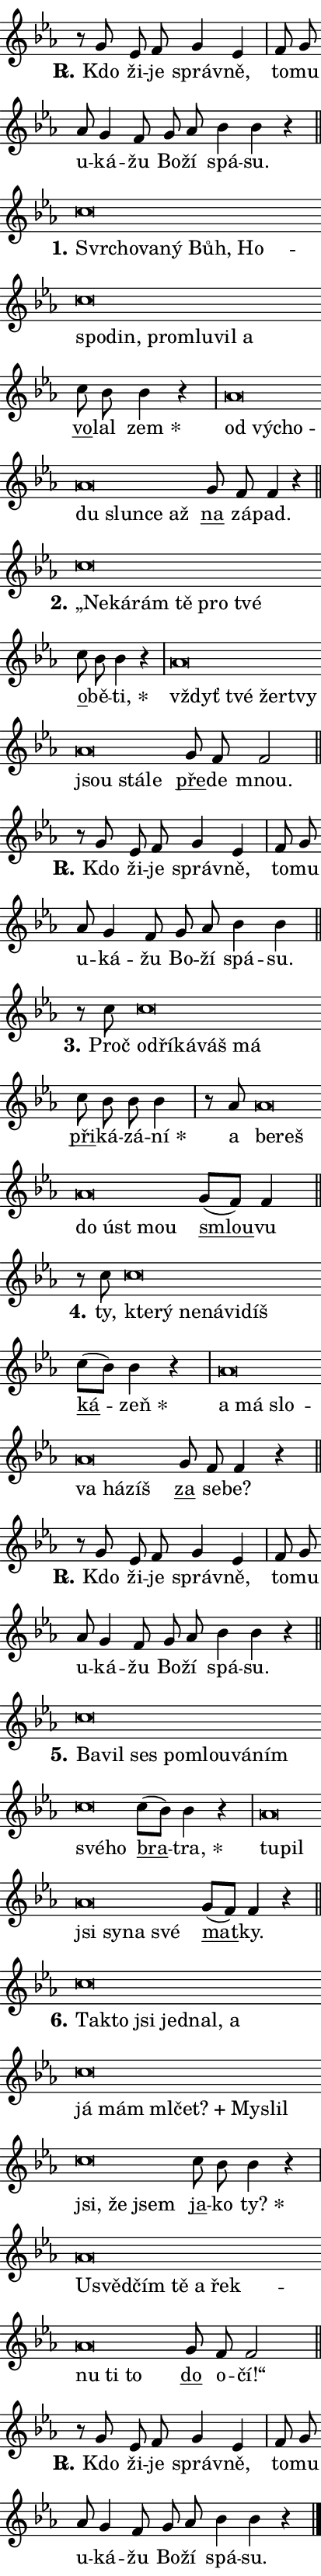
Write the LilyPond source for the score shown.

\version "2.22.1"
\header { tagline = "" }
\paper {
  indent = 0\cm
  top-margin = 0\cm
  right-margin = 0\cm
  bottom-margin = 0\cm
  left-margin = 0\cm
  paper-width = 7\cm
  page-breaking = #ly:one-page-breaking
  system-system-spacing.basic-distance = #11
  score-system-spacing.basic-distance = #11
  ragged-last = ##f
}


%% Author: Thomas Morley
%% https://lists.gnu.org/archive/html/lilypond-user/2020-05/msg00002.html
#(define (line-position grob)
"Returns position of @var[grob} in current system:
   @code{'start}, if at first time-step
   @code{'end}, if at last time-step
   @code{'middle} otherwise
"
  (let* ((col (ly:item-get-column grob))
         (ln (ly:grob-object col 'left-neighbor))
         (rn (ly:grob-object col 'right-neighbor))
         (col-to-check-left (if (ly:grob? ln) ln col))
         (col-to-check-right (if (ly:grob? rn) rn col))
         (break-dir-left
           (and
             (ly:grob-property col-to-check-left 'non-musical #f)
             (ly:item-break-dir col-to-check-left)))
         (break-dir-right
           (and
             (ly:grob-property col-to-check-right 'non-musical #f)
             (ly:item-break-dir col-to-check-right))))
        (cond ((eqv? 1 break-dir-left) 'start)
              ((eqv? -1 break-dir-right) 'end)
              (else 'middle))))

#(define (tranparent-at-line-position vctor)
  (lambda (grob)
  "Relying on @code{line-position} select the relevant enry from @var{vctor}.
Used to determine transparency,"
    (case (line-position grob)
      ((end) (not (vector-ref vctor 0)))
      ((middle) (not (vector-ref vctor 1)))
      ((start) (not (vector-ref vctor 2))))))

noteHeadBreakVisibility =
#(define-music-function (break-visibility)(vector?)
"Makes @code{NoteHead}s transparent relying on @var{break-visibility}"
#{
  \override NoteHead.transparent =
    #(tranparent-at-line-position break-visibility)
#})

#(define delete-ledgers-for-transparent-note-heads
  (lambda (grob)
    "Reads whether a @code{NoteHead} is transparent.
If so this @code{NoteHead} is removed from @code{'note-heads} from
@var{grob}, which is supposed to be @code{LedgerLineSpanner}.
As a result ledgers are not printed for this @code{NoteHead}"
    (let* ((nhds-array (ly:grob-object grob 'note-heads))
           (nhds-list
             (if (ly:grob-array? nhds-array)
                 (ly:grob-array->list nhds-array)
                 '()))
           ;; Relies on the transparent-property being done before
           ;; Staff.LedgerLineSpanner.after-line-breaking is executed.
           ;; This is fragile ...
           (to-keep
             (remove
               (lambda (nhd)
                 (ly:grob-property nhd 'transparent #f))
               nhds-list)))
      ;; TODO find a better method to iterate over grob-arrays, similiar
      ;; to filter/remove etc for lists
      ;; For now rebuilt from scratch
      (set! (ly:grob-object grob 'note-heads)  '())
      (for-each
        (lambda (nhd)
          (ly:pointer-group-interface::add-grob grob 'note-heads nhd))
        to-keep))))

hideNotes = {
  \noteHeadBreakVisibility #begin-of-line-visible
}
unHideNotes = {
  \noteHeadBreakVisibility #all-visible
}

% work-around for resetting accidentals
% https://lilypond.org/doc/v2.23/Documentation/notation/displaying-rhythms#unmetered-music
cadenzaMeasure = {
  \cadenzaOff
  \partial 1024 s1024
  \cadenzaOn
}

#(define-markup-command (accent layout props text) (markup?)
  "Underline accented syllable"
  (interpret-markup layout props
    #{\markup \override #'(offset . 4.3) \underline { #text }#}))

responsum = \markup \concat {
  "R" \hspace #-1.05 \path #0.1 #'((moveto 0 0.07) (lineto 0.9 0.8)) \hspace #0.05 "."
}

\layout {
    \context {
        \Staff
        \remove "Time_signature_engraver"
        \override LedgerLineSpanner.after-line-breaking = #delete-ledgers-for-transparent-note-heads
    }
    \context {
        \Voice {
            \override NoteHead.output-attributes = #'((class . "notehead"))
            \override Hairpin.height = #0.55
        }
    }
    \context {
        \Lyrics {
            \override StanzaNumber.output-attributes = #'((class . "stanzanumber"))
            \override LyricSpace.minimum-distance = #0.9
            \override LyricText.font-name = #"TeX Gyre Schola"
            \override LyricText.font-size = 1
            \override StanzaNumber.font-name = #"TeX Gyre Schola Bold"
            \override StanzaNumber.font-size = 1
        }
    }
}

% magnetic-lyrics.ily
%
%   written by
%     Jean Abou Samra <jean@abou-samra.fr>
%     Werner Lemberg <wl@gnu.org>
%
%   adapted by
%     Jiri Hon <jiri.hon@gmail.com>
%
% Version 2022-Apr-15

% https://www.mail-archive.com/lilypond-user@gnu.org/msg149350.html

#(define (Left_hyphen_pointer_engraver context)
   "Collect syllable-hyphen-syllable occurrences in lyrics and store
them in properties.  This engraver only looks to the left.  For
example, if the lyrics input is @code{foo -- bar}, it does the
following.

@itemize @bullet
@item
Set the @code{text} property of the @code{LyricHyphen} grob between
@q{foo} and @q{bar} to @code{foo}.

@item
Set the @code{left-hyphen} property of the @code{LyricText} grob with
text @q{foo} to the @code{LyricHyphen} grob between @q{foo} and
@q{bar}.
@end itemize

Use this auxiliary engraver in combination with the
@code{lyric-@/text::@/apply-@/magnetic-@/offset!} hook."
   (let ((hyphen #f)
         (text #f))
     (make-engraver
      (acknowledgers
       ((lyric-syllable-interface engraver grob source-engraver)
        (set! text grob)))
      (end-acknowledgers
       ((lyric-hyphen-interface engraver grob source-engraver)
        ;(when (not (grob::has-interface grob 'lyric-space-interface))
          (set! hyphen grob)));)
      ((stop-translation-timestep engraver)
       (when (and text hyphen)
         (ly:grob-set-object! text 'left-hyphen hyphen))
       (set! text #f)
       (set! hyphen #f)))))

#(define (lyric-text::apply-magnetic-offset! grob)
   "If the space between two syllables is less than the value in
property @code{LyricText@/.details@/.squash-threshold}, move the right
syllable to the left so that it gets concatenated with the left
syllable.

Use this function as a hook for
@code{LyricText@/.after-@/line-@/breaking} if the
@code{Left_@/hyphen_@/pointer_@/engraver} is active."
   (let ((hyphen (ly:grob-object grob 'left-hyphen #f)))
     (when hyphen
       (let ((left-text (ly:spanner-bound hyphen LEFT)))
         (when (grob::has-interface left-text 'lyric-syllable-interface)
           (let* ((common (ly:grob-common-refpoint grob left-text X))
                  (this-x-ext (ly:grob-extent grob common X))
                  (left-x-ext
                   (begin
                     ;; Trigger magnetism for left-text.
                     (ly:grob-property left-text 'after-line-breaking)
                     (ly:grob-extent left-text common X)))
                  ;; `delta` is the gap width between two syllables.
                  (delta (- (interval-start this-x-ext)
                            (interval-end left-x-ext)))
                  (details (ly:grob-property grob 'details))
                  (threshold (assoc-get 'squash-threshold details 0.2)))
             (when (< delta threshold)
               (let* (;; We have to manipulate the input text so that
                      ;; ligatures crossing syllable boundaries are not
                      ;; disabled.  For languages based on the Latin
                      ;; script this is essentially a beautification.
                      ;; However, for non-Western scripts it can be a
                      ;; necessity.
                      (lt (ly:grob-property left-text 'text))
                      (rt (ly:grob-property grob 'text))
                      (is-space (grob::has-interface hyphen 'lyric-space-interface))
                      (space (if is-space " " ""))
                      (space-markup (grob-interpret-markup grob " "))
                      (space-size (interval-length (ly:stencil-extent space-markup X)))
                      (extra-delta (if is-space space-size 0))
                      ;; Append new syllable.
                      (ltrt-space (if (and (string? lt) (string? rt))
                                (string-append lt space rt)
                                (make-concat-markup (list lt space rt))))
                      ;; Right-align `ltrt` to the right side.
                      (ltrt-space-markup (grob-interpret-markup
                               grob
                               (make-translate-markup
                                (cons (interval-length this-x-ext) 0)
                                (make-right-align-markup ltrt-space)))))
                 (begin
                   ;; Don't print `left-text`.
                   (ly:grob-set-property! left-text 'stencil #f)
                   ;; Set text and stencil (which holds all collected
                   ;; syllables so far) and shift it to the left.
                   (ly:grob-set-property! grob 'text ltrt-space)
                   (ly:grob-set-property! grob 'stencil ltrt-space-markup)
                   (ly:grob-translate-axis! grob (- (- delta extra-delta)) X))))))))))


#(define (lyric-hyphen::displace-bounds-first grob)
   ;; Make very sure this callback isn't triggered too early.
   (let ((left (ly:spanner-bound grob LEFT))
         (right (ly:spanner-bound grob RIGHT)))
     (ly:grob-property left 'after-line-breaking)
     (ly:grob-property right 'after-line-breaking)
     (ly:lyric-hyphen::print grob)))

squashThreshold = #0.4

\layout {
  \context {
    \Lyrics
    \consists #Left_hyphen_pointer_engraver
    \override LyricText.after-line-breaking =
      #lyric-text::apply-magnetic-offset!
    \override LyricHyphen.stencil = #lyric-hyphen::displace-bounds-first
    \override LyricText.details.squash-threshold = \squashThreshold
    \override LyricHyphen.minimum-distance = 0
    \override LyricHyphen.minimum-length = \squashThreshold
  }
}

squash = \override LyricText.details.squash-threshold = 9999
unSquash = \override LyricText.details.squash-threshold = \squashThreshold

left = \override LyricText.self-alignment-X = #LEFT
unLeft = \revert LyricText.self-alignment-X

starOffset = #(lambda (grob) 
                (let ((x_offset (ly:self-alignment-interface::aligned-on-x-parent grob)))
                  (if (= x_offset 0) 0 (+ x_offset 1.2))))

star = #(define-music-function (syllable)(string?)
"Append star separator at the end of a syllable"
#{
  \once \override LyricText.X-offset = #starOffset
  \lyricmode { \markup {
    #syllable
    \override #'((font-name . "TeX Gyre Schola Bold")) \hspace #0.2 \lower #0.65 \larger "*"
  } }
#})

starAccent = #(define-music-function (syllable)(string?)
"Append star separator at the end of a syllable and make accent"
#{
  \once \override LyricText.X-offset = #starOffset
  \lyricmode { \markup {
    \accent #syllable
    \override #'((font-name . "TeX Gyre Schola Bold")) \hspace #0.2 \lower #0.65 \larger "*"
  } }
#})

breath = #(define-music-function (syllable)(string?)
"Append breathing indicator at the end of a syllable"
#{
  \lyricmode { \markup { #syllable "+" } }
#})

optionalBreath = #(define-music-function (syllable)(string?)
"Append optional breathing indicator at the end of a syllable"
#{
  \lyricmode { \markup { #syllable "(+)" } }
#})


\score {
    <<
        \new Voice = "melody" { \cadenzaOn \key es \major \relative { r8 g' es f g4 es \cadenzaMeasure \bar "|" f8 g \bar "" as g4 f8 \bar "" g as \bar "" bes4 bes r \cadenzaMeasure \bar "||" \break }
\relative { c''\breve*1/16 \hideNotes \breve*1/16 \bar "" \breve*1/16 \bar "" \breve*1/16 \bar "" \breve*1/16 \bar "" \breve*1/16 \bar "" \breve*1/16 \bar "" \breve*1/16 \bar "" \breve*1/16 \bar "" \breve*1/16 \bar "" \breve*1/16 \breve*1/16 \bar "" \unHideNotes \bar "" c8 bes bes4 r \cadenzaMeasure \bar "|" as\breve*1/16 \hideNotes \breve*1/16 \bar "" \breve*1/16 \bar "" \breve*1/16 \bar "" \breve*1/16 \bar "" \breve*1/16 \breve*1/16 \bar "" \unHideNotes \bar "" g8 f f4 r \cadenzaMeasure \bar "||" \break }
\relative { c''\breve*1/16 \hideNotes \breve*1/16 \bar "" \breve*1/16 \bar "" \breve*1/16 \bar "" \breve*1/16 \breve*1/16 \bar "" \unHideNotes \bar "" c8 bes bes4 r \cadenzaMeasure \bar "|" as\breve*1/16 \hideNotes \breve*1/16 \bar "" \breve*1/16 \bar "" \breve*1/16 \bar "" \breve*1/16 \bar "" \breve*1/16 \breve*1/16 \bar "" \unHideNotes \bar "" g8 f f2 \cadenzaMeasure \bar "||" \break }
\relative { r8 g' es f g4 es \cadenzaMeasure \bar "|" f8 g \bar "" as g4 f8 \bar "" g as \bar "" bes4 bes \cadenzaMeasure \bar "||" \break }
\relative { r8 c''8 c\breve*1/16 \hideNotes \breve*1/16 \bar "" \breve*1/16 \bar "" \breve*1/16 \breve*1/16 \bar "" \unHideNotes \bar "" c8 bes bes bes4 \cadenzaMeasure \bar "|" r8 as8 as\breve*1/16 \hideNotes \breve*1/16 \bar "" \breve*1/16 \bar "" \breve*1/16 \breve*1/16 \bar "" \unHideNotes \bar "" g8[( f)] f4 \cadenzaMeasure \bar "||" \break }
\relative { r8 c''8 c\breve*1/16 \hideNotes \breve*1/16 \bar "" \breve*1/16 \bar "" \breve*1/16 \bar "" \breve*1/16 \breve*1/16 \bar "" \unHideNotes \bar "" c8[( bes)] bes4 r \cadenzaMeasure \bar "|" as\breve*1/16 \hideNotes \breve*1/16 \bar "" \breve*1/16 \bar "" \breve*1/16 \bar "" \breve*1/16 \breve*1/16 \bar "" \unHideNotes \bar "" g8 f f4 r \cadenzaMeasure \bar "||" \break }
\relative { r8 g' es f g4 es \cadenzaMeasure \bar "|" f8 g \bar "" as g4 f8 \bar "" g as \bar "" bes4 bes r \cadenzaMeasure \bar "||" \break }
\relative { c''\breve*1/16 \hideNotes \breve*1/16 \bar "" \breve*1/16 \bar "" \breve*1/16 \bar "" \breve*1/16 \bar "" \breve*1/16 \bar "" \breve*1/16 \bar "" \breve*1/16 \breve*1/16 \bar "" \unHideNotes \bar "" c8[( bes)] bes4 r \cadenzaMeasure \bar "|" as\breve*1/16 \hideNotes \breve*1/16 \bar "" \breve*1/16 \bar "" \breve*1/16 \bar "" \breve*1/16 \breve*1/16 \bar "" \unHideNotes \bar "" g8[( f)] f4 r \cadenzaMeasure \bar "||" \break }
\relative { c''\breve*1/16 \hideNotes \breve*1/16 \bar "" \breve*1/16 \bar "" \breve*1/16 \bar "" \breve*1/16 \bar "" \breve*1/16 \bar "" \breve*1/16 \bar "" \breve*1/16 \bar "" \breve*1/16 \bar "" \breve*1/16 \bar "" \breve*1/16 \bar "" \breve*1/16 \bar "" \breve*1/16 \bar "" \breve*1/16 \breve*1/16 \bar "" \unHideNotes \bar "" c8 bes bes4 r \cadenzaMeasure \bar "|" as\breve*1/16 \hideNotes \breve*1/16 \bar "" \breve*1/16 \bar "" \breve*1/16 \bar "" \breve*1/16 \bar "" \breve*1/16 \bar "" \breve*1/16 \bar "" \breve*1/16 \breve*1/16 \bar "" \unHideNotes \bar "" g8 f f2 \cadenzaMeasure \bar "||" \break }
\relative { r8 g' es f g4 es \cadenzaMeasure \bar "|" f8 g \bar "" as g4 f8 \bar "" g as \bar "" bes4 bes r \cadenzaMeasure \bar "||" \break } \bar "|." }
        \new Lyrics \lyricsto "melody" { \lyricmode { \set stanza = \responsum
Kdo ži -- je správ -- ně, to -- mu u -- ká -- žu Bo -- ží spá -- su.
\set stanza = "1."
\left Svr -- \squash cho -- va -- ný Bůh, Ho -- spo -- din, pro -- mlu -- vil a \unLeft \unSquash \markup \accent vo -- lal \star zem \left od \squash vý -- cho -- du slun -- ce až \unLeft \unSquash \markup \accent na zá -- pad.
\set stanza = "2."
\left „Ne -- \squash ká -- rám tě pro tvé \unLeft \unSquash \markup \accent o -- bě -- \star ti, \left vždyť \squash tvé žer -- tvy jsou stá -- le \unLeft \unSquash \markup \accent pře -- de mnou.
\set stanza = \responsum
Kdo ži -- je správ -- ně, to -- mu u -- ká -- žu Bo -- ží spá -- su.
\set stanza = "3."
Proč \left od -- \squash ří -- ká -- váš má \unLeft \unSquash \markup \accent při -- ká -- zá -- \star ní a \left be -- \squash reš do úst mou \unLeft \unSquash \markup \accent smlou -- vu
\set stanza = "4."
ty, \left kte -- \squash rý ne -- ná -- vi -- díš \unLeft \unSquash \markup \accent ká -- \star zeň \left a \squash má slo -- va há -- zíš \unLeft \unSquash \markup \accent za se -- be?
\set stanza = \responsum
Kdo ži -- je správ -- ně, to -- mu u -- ká -- žu Bo -- ží spá -- su.
\set stanza = "5."
\left Ba -- \squash vil ses po -- mlou -- vá -- ním své -- ho \unLeft \unSquash \markup \accent bra -- \star tra, \left tu -- \squash pil jsi sy -- na své \unLeft \unSquash \markup \accent mat -- ky.
\set stanza = "6."
\left Tak -- \squash to jsi jed -- nal, a já mám ml -- \breath "čet?" My -- slil jsi, že jsem \unLeft \unSquash \markup \accent ja -- ko \star ty? \left U -- \squash svěd -- čím tě a řek -- nu ti to \unLeft \unSquash \markup \accent do o -- čí!“
\set stanza = \responsum
Kdo ži -- je správ -- ně, to -- mu u -- ká -- žu Bo -- ží spá -- su. } }
    >>
    \layout {}
}
